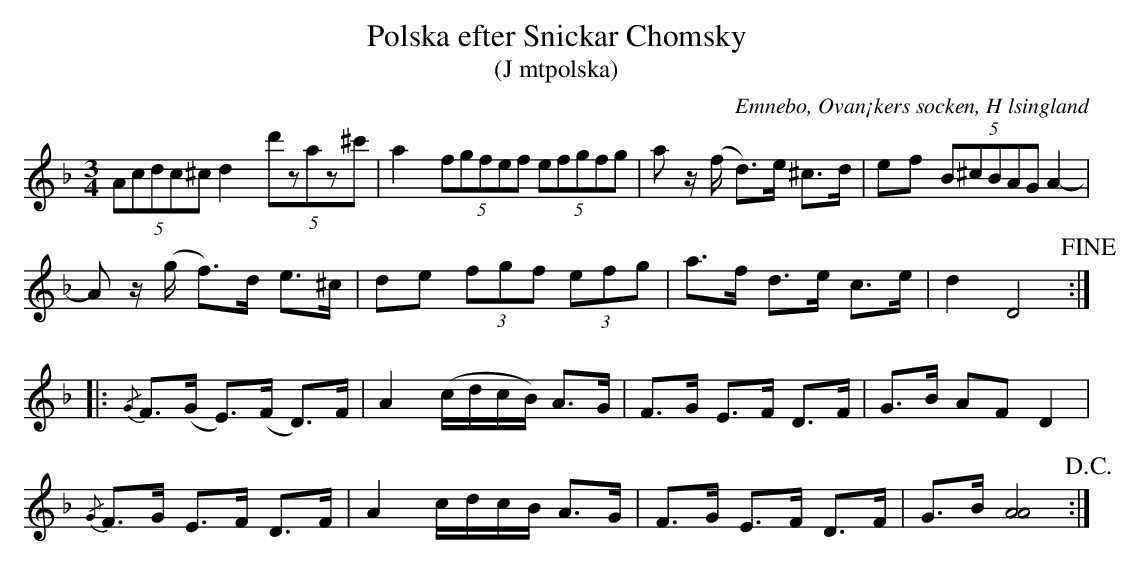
X:1
T: Polska efter Snickar Chomsky
T: (J mtpolska)
O: Emnebo, Ovan¡kers socken, H lsingland
M: 3/4
L: 1/16
K: Dm
(5:2A2c2d2c2^c2 d4 (5:2d'2z2a2z2^c'2 |a4 (5:2f2g2f2e2f2 (5:2e2f2g2f2g2 | a2 z(f d2)>e2 ^c2>d2 | e2f2 (5:2B2^c2B2A2G2 A4- |
A2 z(g f2)>d2     e2>^c2 | d2e2 (3f2g2f2 (3e2f2g2 | a2>f2 d2>e2 c2>e2 | d4   D8 !fine! ::
{/G}F2>(G2 E2>)(F2 D2>)F2 | A4 (cdcB) A2>G2 | F2>G2 E2>F2 D2>F2 | G2>B2 A2F2  D4      |
{/G}F2>G2  E2>F2   D2>F2  | A4  cdcB  A2>G2 | F2>G2 E2>F2 D2>F2 | G2>B2 [AA]8 !D.C.! :|
